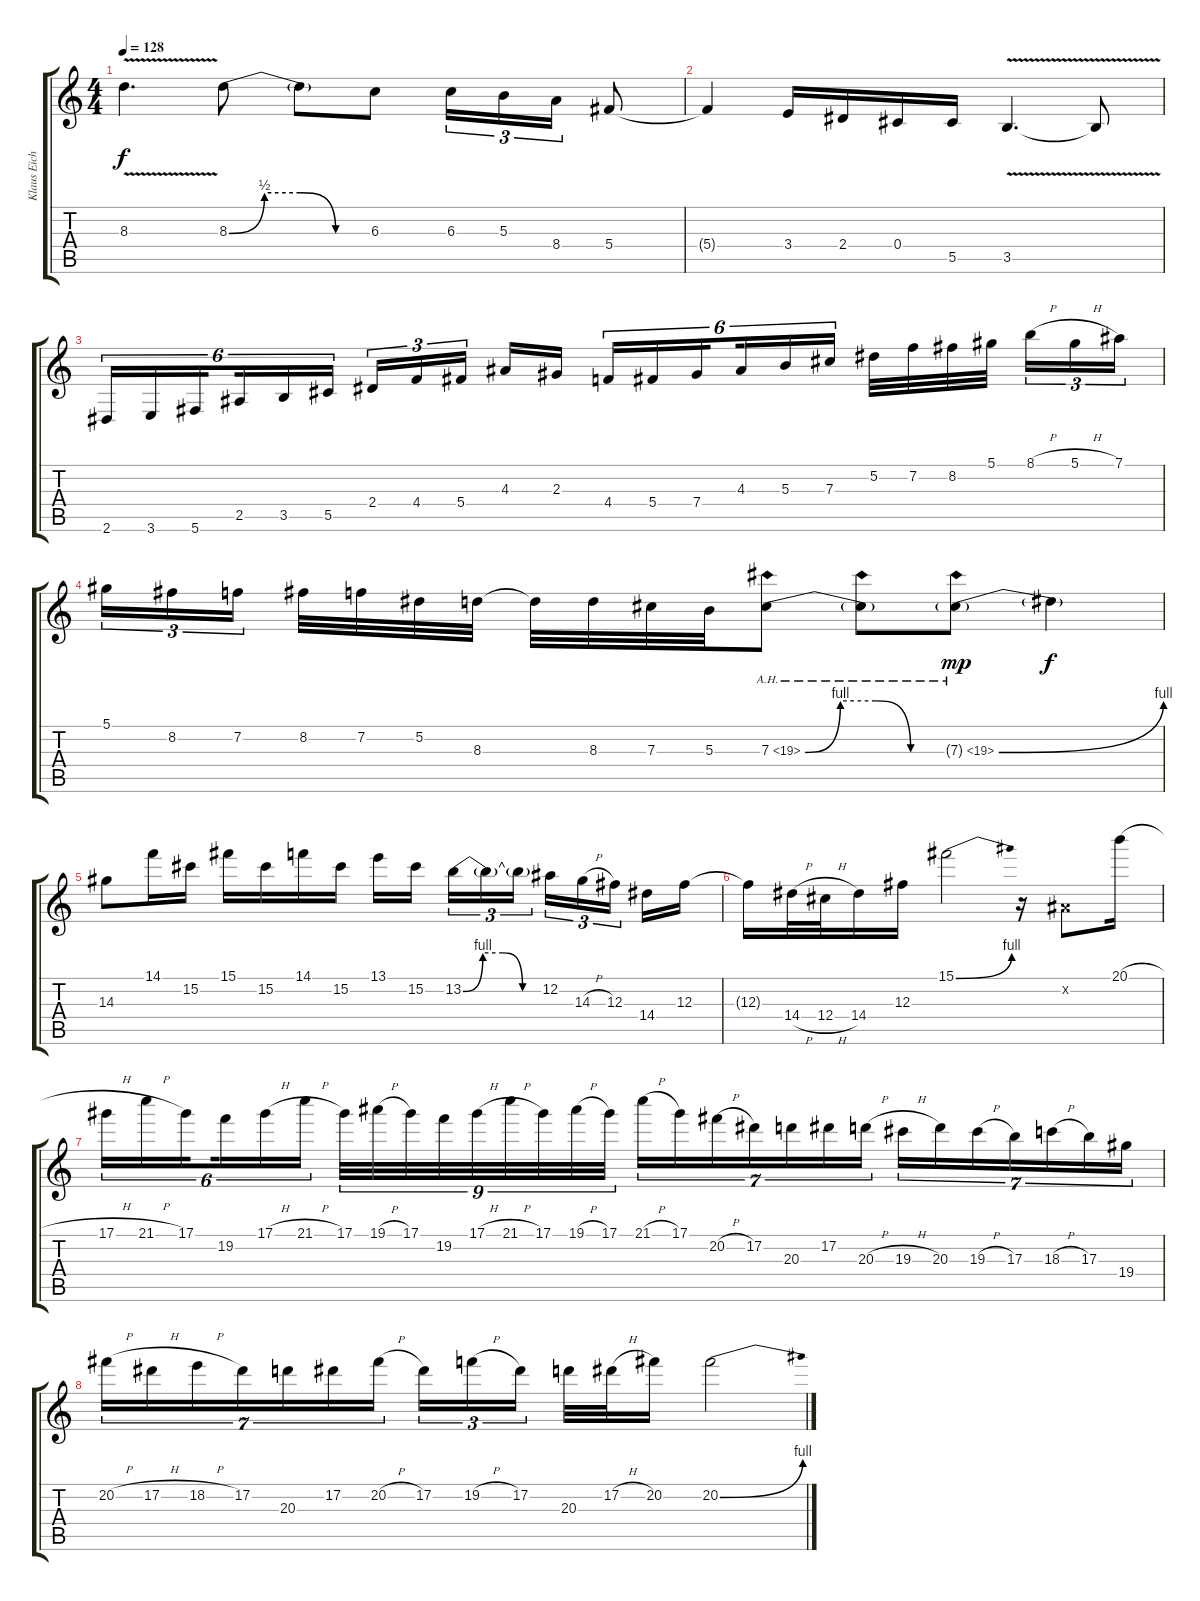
\track ("Klaus Eichstadt (lead)" "Klaus Eich") {instrument distortionguitar}
\staff {score tabs}
\tuning (Eb4 Bb3 Gb3 Db3 Ab2 Db2) {hide}
\ts (4 4)
\tempo 128
\clef g2
\ks c
8.3{v}.4{d dy f} 8.3{be (custom 0 0 15 2 30 2 45 0 60 0)}.8 8.3{t}.8 6.3.8 6.3.16{tu (3 2)} 5.3.16{tu (3 2)} 8.4.16{tu (3 2)} 5.4.8 |
5.4{t}.4 3.4.16 2.4.16 0.4.16 5.5.16 3.5{v}.4{d} 3.5{t}.8 |
2.6.16{tu (6 4)} 3.6.16{tu (6 4)} 5.6.16{tu (6 4) beam splitsecondary} 2.5.16{tu (6 4)} 3.5.16{tu (6 4)} 5.5.16{tu (6 4)} 2.4.16{tu (3 2)} 4.4.16{tu (3 2)} 5.4.16{tu (3 2) beam splitsecondary} 4.3.16 2.3.16 4.4.16{tu (6 4)} 5.4.16{tu (6 4)} 7.4.16{tu (6 4) beam splitsecondary} 4.3.16{tu (6 4)} 5.3.16{tu (6 4)} 7.3.16{tu (6 4)} 5.2.32 7.2.32 8.2.32 5.1.32{beam splitsecondary} 8.1{h}.16{tu (3 2)} 5.1{h}.16{tu (3 2)} 7.1.16{tu (3 2)} |
5.1.16{tu (3 2)} 8.2.16{tu (3 2)} 7.2.16{tu (3 2) beam splitsecondary} 8.2.32 7.2.32 5.2.32 8.3.32 8.3{t}.32 8.3.32 7.3.32 5.3.32 7.3{be (custom 0 0 15 4 30 4 45 0 60 0) ah 12}.8 7.3{ah 12 t}.8 7.3{be (bend 0 0 60 4) ah 12 g}.8{dy mp} 7.3{t}.4{dy f} |
14.3.8 14.1.16 15.2.16 15.1.16 15.2.16 14.1.16 15.2.16 13.1.16 15.2.16{beam splitsecondary} 13.2{be (custom 0 0 15 4 30 4 45 0 60 0)}.16{tu (3 2)} 13.2{t}.16{tu (3 2)} 13.2{t}.16{tu (3 2)} 12.2.16{tu (3 2)} 14.3{h}.16{tu (3 2)} 12.3.16{tu (3 2) beam splitsecondary} 14.4.16 12.3.16 |
12.3{t}.16 14.4{h}.32 12.4{h}.32 14.4.16 12.3.16 15.1{be (bend 0 0 60 4)}.2 r.16 0.2{x}.8 20.1{h}.16 |
17.1{h}.16{tu (6 4)} 21.1{h}.16{tu (6 4)} 17.1.16{tu (6 4) beam splitsecondary} 19.2.16{tu (6 4)} 17.1{h}.16{tu (6 4)} 21.1{h}.16{tu (6 4)} 17.1.32{tu (9 8)} 19.1{h}.32{tu (9 8)} 17.1.32{tu (9 8)} 19.2.32{tu (9 8)} 17.1{h}.32{tu (9 8)} 21.1{h}.32{tu (9 8)} 17.1.32{tu (9 8)} 19.1{h}.32{tu (9 8)} 17.1.32{tu (9 8)} 21.1{h}.16{tu (7 4)} 17.1.16{tu (7 4)} 20.2{h}.16{tu (7 4)} 17.2.16{tu (7 4)} 20.3.16{tu (7 4)} 17.2.16{tu (7 4)} 20.3{h}.16{tu (7 4)} 19.3{h}.16{tu (7 4)} 20.3.16{tu (7 4)} 19.3{h}.16{tu (7 4)} 17.3.16{tu (7 4)} 18.3{h}.16{tu (7 4)} 17.3.16{tu (7 4)} 19.4.16{tu (7 4)} |
20.2{h}.16{tu (7 4)} 17.2{h}.16{tu (7 4)} 18.2{h}.16{tu (7 4)} 17.2.16{tu (7 4)} 20.3.16{tu (7 4)} 17.2.16{tu (7 4)} 20.2{h}.16{tu (7 4)} 17.2.16{tu (3 2)} 19.2{h}.16{tu (3 2)} 17.2.16{tu (3 2) beam splitsecondary} 20.3.32 17.2{h}.32 20.2.16 20.2{be (bend 0 0 60 4)}.2
